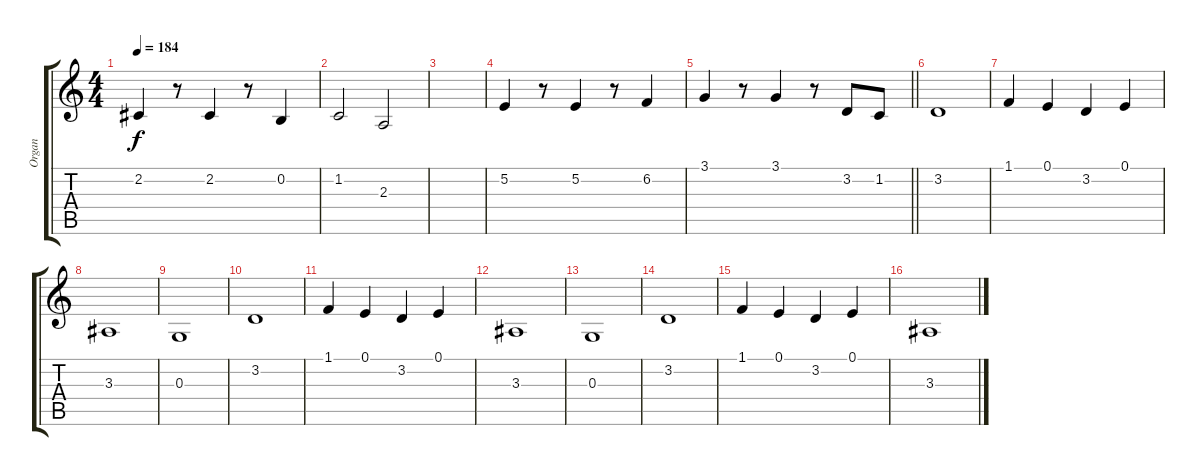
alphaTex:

\track ("Organ" "Organ") {instrument reedorgan}
\staff {score tabs}
\tuning (E4 B3 G3 D3 A2 E2) {hide}
\ts (4 4)
\tempo 184
\clef g2
\ks c
2.2.4{dy f} r.8 2.2.4 r.8 0.2.4 |
1.2.2 2.3.2 |
|
5.2.4 r.8 5.2.4 r.8 6.2.4 |
\barLineRight lightlight
3.1.4 r.8 3.1.4 r.8 3.2.8 1.2.8 |
3.2.1 |
1.1.4 0.1.4 3.2.4 0.1.4 |
3.3.1 |
0.3.1 |
3.2.1 |
1.1.4 0.1.4 3.2.4 0.1.4 |
3.3.1 |
0.3.1 |
3.2.1 |
1.1.4 0.1.4 3.2.4 0.1.4 |
3.3.1
